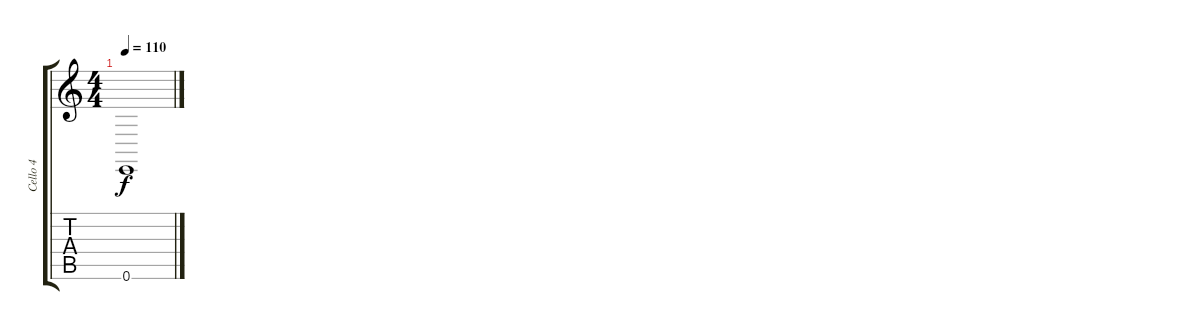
\track ("Cello 4" "Cello 4") {instrument cello}
\staff {score tabs}
\tuning (E4 B3 G3 D3 A2 E2) {hide}
\ts (4 4)
\tempo 110
\clef g2
\ks c
0.6.1{dy f}
